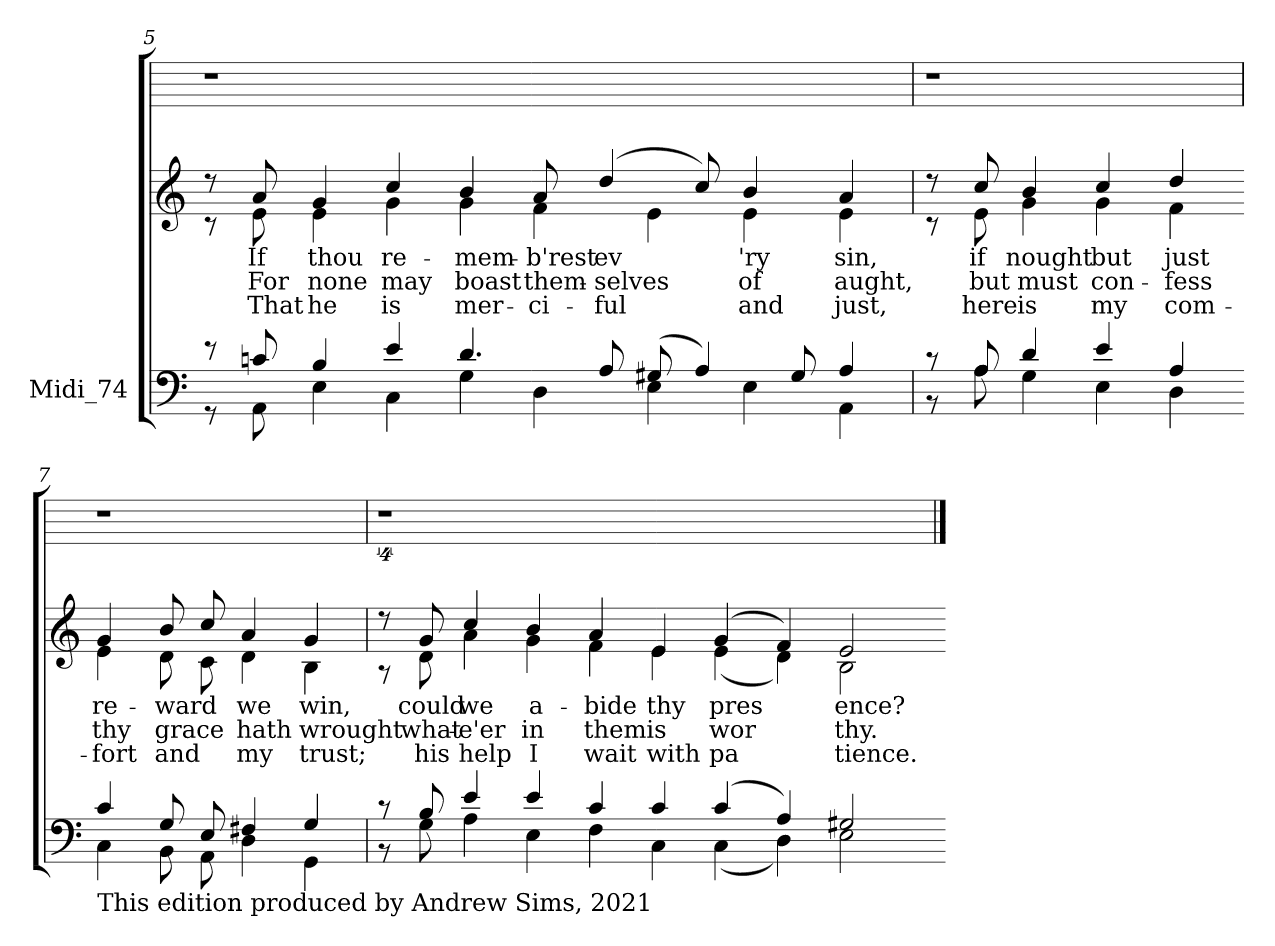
**kern	**kern	**text	**text	**text	**kern
*part3	*part2	*part2	*part2	*part2	*part1
*staff3	*staff2	*staff2	*staff2	*staff2	*staff1
*I"Midi_74	*	*	*	*	*
!!LO:LB:g=z
*clefF4	*clefG2	*	*	*	*
*k[]	*k[]	*	*	*	*
*C:	*C:	*	*	*	*
=5	=5	=5	=5	=5	=5
*^	*^	*	*	*	*
8r	8r	8r	8r	.	.	.	1r
!	!	!	!	!LO:LY:b	!LO:LY:b	!LO:LY:b	!
8cn/	8AA\	8a/	8e\	If	For	That	.
!	!	!	!	!LO:LY:b	!LO:LY:b	!LO:LY:b	!
4B/	4E\	4g/	4e\	thou	none	he	.
!	!	!	!	!LO:LY:b	!LO:LY:b	!LO:LY:b	!
4e/	4C\	4cc/	4g\	re-	-may	is	.
!	!	!	!	!LO:LY:b	!LO:LY:b	!LO:LY:b	!
4.d/	4G\	4b/	4g\	mem-	-boast	mer-	.
!	!	!	!	!LO:LY:b	!LO:LY:b	!LO:LY:b	!
.	4D\	8a/	4f\	-b'rest	them-	-ci-	1ryy
!	!	!	!	!LO:LY:b	!LO:LY:b	!LO:LY:b	!
8A/	.	(>4dd/	.	-ev	selves	ful	.
(>8G#X/	4E\	.	4e\	.	.	.	.
4A/)	.	8cc/)	.	.	.	.	.
!	!	!	!	!LO:LY:b	!LO:LY:b	!LO:LY:b	!
.	4E\	4b/	4e\	'ry	of	and	.
8G#/	.	.	.	.	.	.	.
!	!	!	!	!LO:LY:b	!LO:LY:b	!LO:LY:b	!
4A/	4AA\	4a/	4e\	sin,	aught,	just,	.
=6	=6	=6	=6	=6	=6	=6	=6
8r	8r	8r	8r	.	.	.	1r
!	!	!	!	!LO:LY:b	!LO:LY:b	!LO:LY:b	!
8A/	8A\	8cc/	8e\	if	but	here	.
!	!	!	!	!LO:LY:b	!LO:LY:b	!LO:LY:b	!
4d/	4G\	4b/	4g\	nought	must	is	.
!	!	!	!	!LO:LY:b	!LO:LY:b	!LO:LY:b	!
4e/	4E\	4cc/	4g\	but	con-	-my	.
!	!	!	!	!LO:LY:b	!LO:LY:b	!LO:LY:b	!
4A/	4D\	4dd/	4f\	just	fess	com-	.
!!LO:LB:g=z
=7-	=7-	=7-	=7-	=7	=7	=7	=7
!LO:TX:b:t=This edition produced by Andrew Sims, 2021	!	!	!	!	!	!	!
!	!	!	!	!LO:LY:b	!LO:LY:b	!LO:LY:b	!
4c/	4C\	4g/	4e\	-re-	-thy	fort	1r
!	!	!	!	!LO:LY:b	!LO:LY:b	!LO:LY:b	!
8G/	8BB\	8b/	8d\	ward	grace	and	.
8E/	8AA\	8cc/	8c\	.	.	.	.
!	!	!	!	!LO:LY:b	!LO:LY:b	!LO:LY:b	!
4F#X/	4D\	4a/	4d\	we	hath	my	.
!	!	!	!	!LO:LY:b	!LO:LY:b	!LO:LY:b	!
4G/	4GG\	4g/	4B\	win,	wrought	trust;	.
=8	=8	=8	=8	=8	=8	=8	=8
8r	8r	8r	8r	.	.	.	4%9r
!	!	!	!	!LO:LY:b	!LO:LY:b	!LO:LY:b	!
8B/	8G\	8g/	8d\	could	what-	-his	.
!	!	!	!	!LO:LY:b	!LO:LY:b	!LO:LY:b	!
4e/	4A\	4cc/	4a\	we	e'er	help	.
!	!	!	!	!LO:LY:b	!LO:LY:b	!LO:LY:b	!
4e/	4E\	4b/	4g\	a-	-in	I	.
!	!	!	!	!LO:LY:b	!LO:LY:b	!LO:LY:b	!
4c/	4F\	4a/	4f\	bide	them	wait	.
!	!	!	!	!LO:LY:b	!LO:LY:b	!LO:LY:b	!
4c/	4C\	4e/	4e\	thy	is	with	.
!	!	!	!	!LO:LY:b	!LO:LY:b	!LO:LY:b	!
(>4c/	(<4C\	(>4g/	(<4e\	pres	wor	pa	.
4A/)	4D\)	4f/)	4d\)	.	.	.	.
!	!	!	!	!LO:LY:b	!LO:LY:b	!LO:LY:b	!
2G#X/	2E\	2e/	2B\	ence?	thy.	tience.	.
*v	*v	*	*	*	*	*	*
*	*v	*v	*	*	*	*
=-	=-	==	==	==	==
*-	*-	*-	*-	*-	*-
